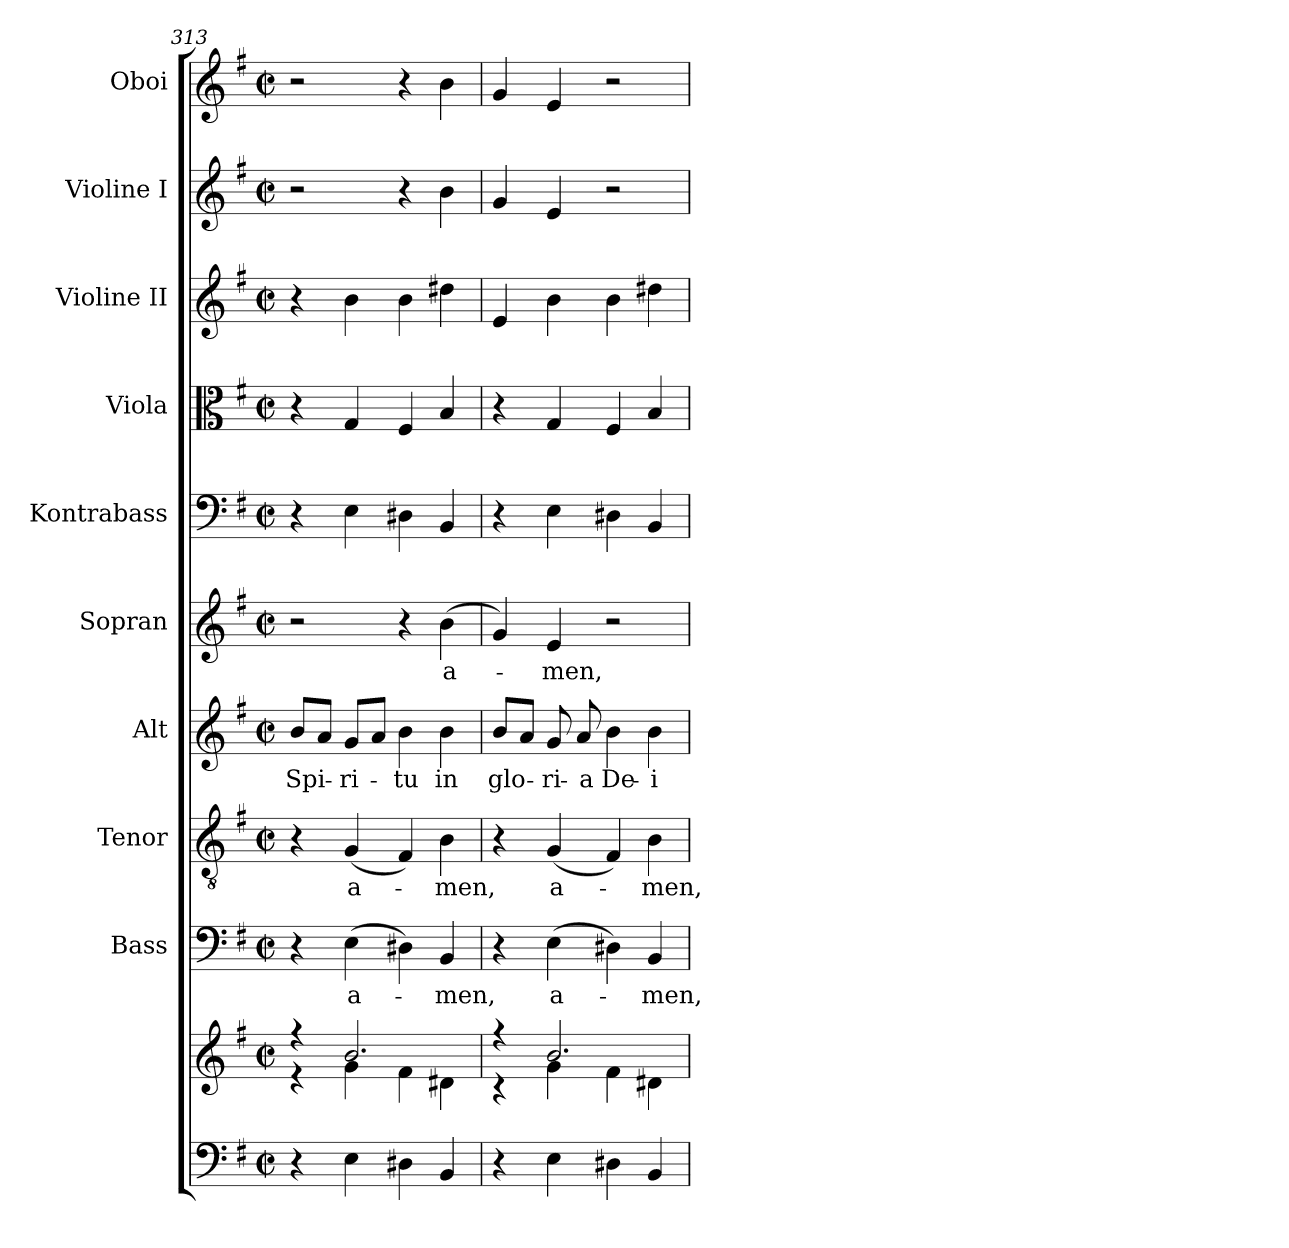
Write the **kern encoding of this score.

**kern	**kern	**kern	**text	**kern	**text	**kern	**text	**kern	**text	**kern	**kern	**kern	**kern	**kern
*part10	*part10	*part9	*part9	*part8	*part8	*part7	*part7	*part6	*part6	*part5	*part4	*part3	*part2	*part1
*staff11	*staff10	*staff9	*staff9	*staff8	*staff8	*staff7	*staff7	*staff6	*staff6	*staff5	*staff4	*staff3	*staff2	*staff1
*	*	*I"Bass	*	*I"Tenor	*	*I"Alt	*	*I"Sopran	*	*I"Kontrabass	*I"Viola	*I"Violine II	*I"Violine I	*I"Oboi
*	*	*I'B.	*	*I'T.	*	*I'A.	*	*I'S.	*	*I'Kb.	*I'Vla.	*I'Vl. II	*I'Vl. I	*I'Ob.
*clefF4	*clefG2	*clefF4	*	*clefGv2	*	*clefG2	*	*clefG2	*	*clefF4	*clefC3	*clefG2	*clefG2	*clefG2
*	*	*	*	*	*	*	*	*	*	*ITrd7c12	*	*	*	*
*k[f#]	*k[f#]	*k[f#]	*	*k[f#]	*	*k[f#]	*	*k[f#]	*	*k[f#]	*k[f#]	*k[f#]	*k[f#]	*k[f#]
*G:	*G:	*G:	*	*G:	*	*G:	*	*G:	*	*G:	*G:	*G:	*G:	*G:
*M2/2	*M2/2	*M2/2	*	*M2/2	*	*M2/2	*	*M2/2	*	*M2/2	*M2/2	*M2/2	*M2/2	*M2/2
*met(c|)	*met(c|)	*met(c|)	*	*met(c|)	*	*met(c|)	*	*met(c|)	*	*met(c|)	*met(c|)	*met(c|)	*met(c|)	*met(c|)
=313	=313	=313	=313	=313	=313	=313	=313	=313	=313	=313	=313	=313	=313	=313
*	*^	*	*	*	*	*	*	*	*	*	*	*	*	*
!	!	!	!	!	!	!	!	!LO:LY:b	!	!	!	!	!	!	!
4r	4r	4r	4r	.	4r	.	8b/L	Spi-	2r	.	4r	4r	4r	2r	2r
.	.	.	.	.	.	.	8a/J	.	.	.	.	.	.	.	.
!	!	!	!	!LO:LY:b	!	!LO:LY:b	!	!LO:LY:b	!	!	!	!	!	!	!
4E\	2.b/	4g\	(>4E\	a-	(<4G/	a-	8g/L	-ri-	.	.	4EE\	4G/	4b\	.	.
.	.	.	.	.	.	.	8a/J	.	.	.	.	.	.	.	.
!	!	!	!	!	!	!	!	!LO:LY:b	!	!	!	!	!	!	!
4D#X\	.	4f#\	4D#X\)	.	4F#/)	.	4b\	-tu	4r	.	4DD#X\	4F#/	4b\	4r	4r
!	!	!	!	!LO:LY:b	!	!LO:LY:b	!	!LO:LY:b	!	!LO:LY:b	!	!	!	!	!
4BB/	.	4d#X\	4BB/	-men,	4B\	-men,	4b\	in	(>4b\	a-	4BBB/	4B/	4dd#X\	4b\	4b\
=314	=314	=314	=314	=314	=314	=314	=314	=314	=314	=314	=314	=314	=314	=314	=314
!	!	!	!	!	!	!	!	!LO:LY:b	!	!	!	!	!	!	!
4r	4r	4r	4r	.	4r	.	8b/L	glo-	4g/)	.	4r	4r	4e/	4g/	4g/
.	.	.	.	.	.	.	8a/J	.	.	.	.	.	.	.	.
!	!	!	!	!LO:LY:b	!	!LO:LY:b	!	!LO:LY:b	!	!LO:LY:b	!	!	!	!	!
4E\	2.b/	4g\	(>4E\	a-	(<4G/	a-	8g/	-ri-	4e/	-men,	4EE\	4G/	4b\	4e/	4e/
!	!	!	!	!	!	!	!	!LO:LY:b	!	!	!	!	!	!	!
.	.	.	.	.	.	.	8a/	-a	.	.	.	.	.	.	.
!	!	!	!	!	!	!	!	!LO:LY:b	!	!	!	!	!	!	!
4D#X\	.	4f#\	4D#X\)	.	4F#/)	.	4b\	De-	2r	.	4DD#X\	4F#/	4b\	2r	2r
!	!	!	!	!LO:LY:b	!	!LO:LY:b	!	!LO:LY:b	!	!	!	!	!	!	!
4BB/	.	4d#X\	4BB/	-men,	4B\	-men,	4b\	-i	.	.	4BBB/	4B/	4dd#X\	.	.
*	*v	*v	*	*	*	*	*	*	*	*	*	*	*	*	*
=	=	=	=	=	=	=	=	=	=	=	=	=	=	=
*-	*-	*-	*-	*-	*-	*-	*-	*-	*-	*-	*-	*-	*-	*-
